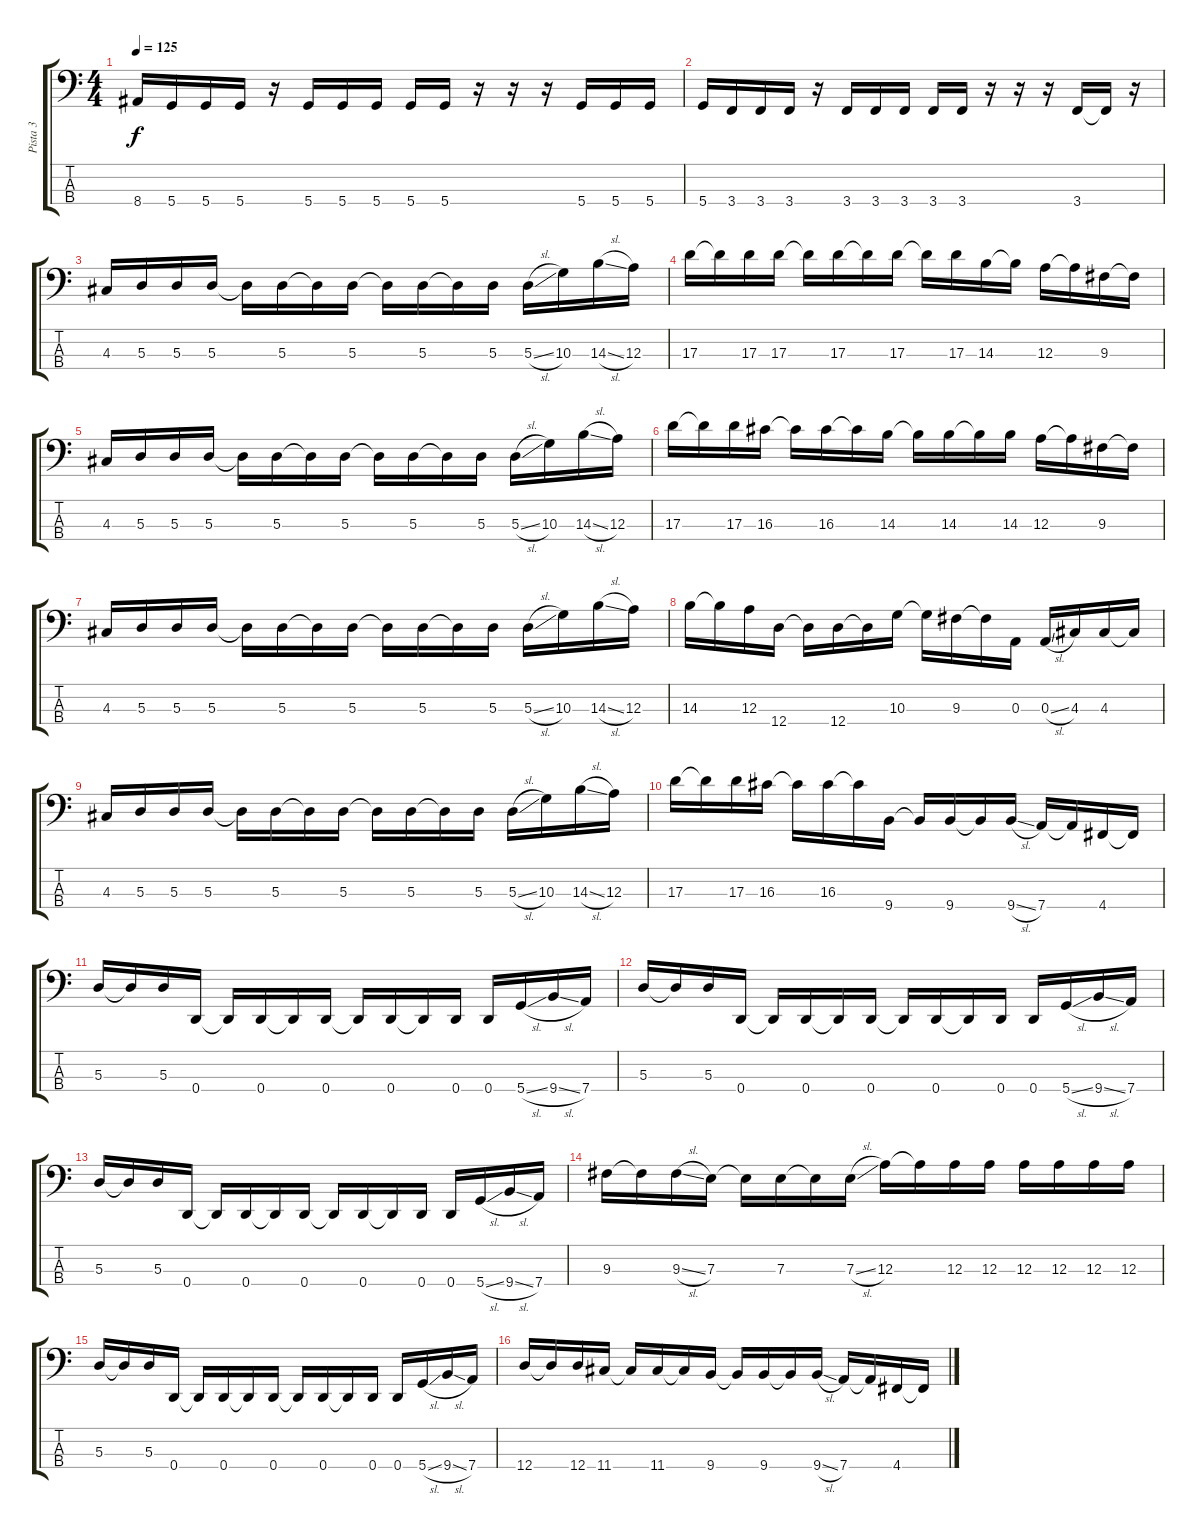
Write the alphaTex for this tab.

\track ("Pista 3" "Pista 3") {instrument electricbassfinger}
\staff {score tabs}
\tuning (G2 D2 A1 D1) {hide}
\ts (4 4)
\tempo 125
\clef f4
\ks c
8.4.16{dy f} 5.4.16 5.4.16 5.4.16 r.16 5.4.16 5.4.16 5.4.16 5.4.16 5.4.16 r.16 r.16 r.16 5.4.16 5.4.16 5.4.16 |
5.4.16 3.4.16 3.4.16 3.4.16 r.16 3.4.16 3.4.16 3.4.16 3.4.16 3.4.16 r.16 r.16 r.16 3.4.16 3.4{t}.16 r.16 |
4.3.16 5.3.16 5.3.16 5.3.16 5.3{t}.16 5.3.16 5.3{t}.16 5.3.16 5.3{t}.16 5.3.16 5.3{t}.16 5.3.16 5.3{sl}.16 10.3.16 14.3{sl}.16 12.3.16 |
17.3.16 17.3{t}.16 17.3.16 17.3.16 17.3{t}.16 17.3.16 17.3{t}.16 17.3.16 17.3{t}.16 17.3.16 14.3.16 14.3{t}.16 12.3.16 12.3{t}.16 9.3.16 9.3{t}.16 |
4.3.16 5.3.16 5.3.16 5.3.16 5.3{t}.16 5.3.16 5.3{t}.16 5.3.16 5.3{t}.16 5.3.16 5.3{t}.16 5.3.16 5.3{sl}.16 10.3.16 14.3{sl}.16 12.3.16 |
17.3.16 17.3{t}.16 17.3.16 16.3.16 16.3{t}.16 16.3.16 16.3{t}.16 14.3.16 14.3{t}.16 14.3.16 14.3{t}.16 14.3.16 12.3.16 12.3{t}.16 9.3.16 9.3{t}.16 |
4.3.16 5.3.16 5.3.16 5.3.16 5.3{t}.16 5.3.16 5.3{t}.16 5.3.16 5.3{t}.16 5.3.16 5.3{t}.16 5.3.16 5.3{sl}.16 10.3.16 14.3{sl}.16 12.3.16 |
14.3.16 14.3{t}.16 12.3.16 12.4.16 12.4{t}.16 12.4.16 12.4{t}.16 10.3.16 10.3{t}.16 9.3.16 9.3{t}.16 0.3.16 0.3{sl}.16 4.3.16 4.3.16 4.3{t}.16 |
4.3.16 5.3.16 5.3.16 5.3.16 5.3{t}.16 5.3.16 5.3{t}.16 5.3.16 5.3{t}.16 5.3.16 5.3{t}.16 5.3.16 5.3{sl}.16 10.3.16 14.3{sl}.16 12.3.16 |
17.3.16 17.3{t}.16 17.3.16 16.3.16 16.3{t}.16 16.3.16 16.3{t}.16 9.4.16 9.4{t}.16 9.4.16 9.4{t}.16 9.4{sl}.16 7.4.16 7.4{t}.16 4.4.16 4.4{t}.16 |
5.3.16 5.3{t}.16 5.3.16 0.4.16 0.4{t}.16 0.4.16 0.4{t}.16 0.4.16 0.4{t}.16 0.4.16 0.4{t}.16 0.4.16 0.4.16 5.4{sl}.16 9.4{sl}.16 7.4.16 |
5.3.16 5.3{t}.16 5.3.16 0.4.16 0.4{t}.16 0.4.16 0.4{t}.16 0.4.16 0.4{t}.16 0.4.16 0.4{t}.16 0.4.16 0.4.16 5.4{sl}.16 9.4{sl}.16 7.4.16 |
5.3.16 5.3{t}.16 5.3.16 0.4.16 0.4{t}.16 0.4.16 0.4{t}.16 0.4.16 0.4{t}.16 0.4.16 0.4{t}.16 0.4.16 0.4.16 5.4{sl}.16 9.4{sl}.16 7.4.16 |
9.3.16 9.3{t}.16 9.3{sl}.16 7.3.16 7.3{t}.16 7.3.16 7.3{t}.16 7.3{sl}.16 12.3.16 12.3{t}.16 12.3.16 12.3.16 12.3.16 12.3.16 12.3.16 12.3.16 |
5.3.16 5.3{t}.16 5.3.16 0.4.16 0.4{t}.16 0.4.16 0.4{t}.16 0.4.16 0.4{t}.16 0.4.16 0.4{t}.16 0.4.16 0.4.16 5.4{sl}.16 9.4{sl}.16 7.4.16 |
12.4.16 12.4{t}.16 12.4.16 11.4.16 11.4{t}.16 11.4.16 11.4{t}.16 9.4.16 9.4{t}.16 9.4.16 9.4{t}.16 9.4{sl}.16 7.4.16 7.4{t}.16 4.4.16 4.4{t}.16
